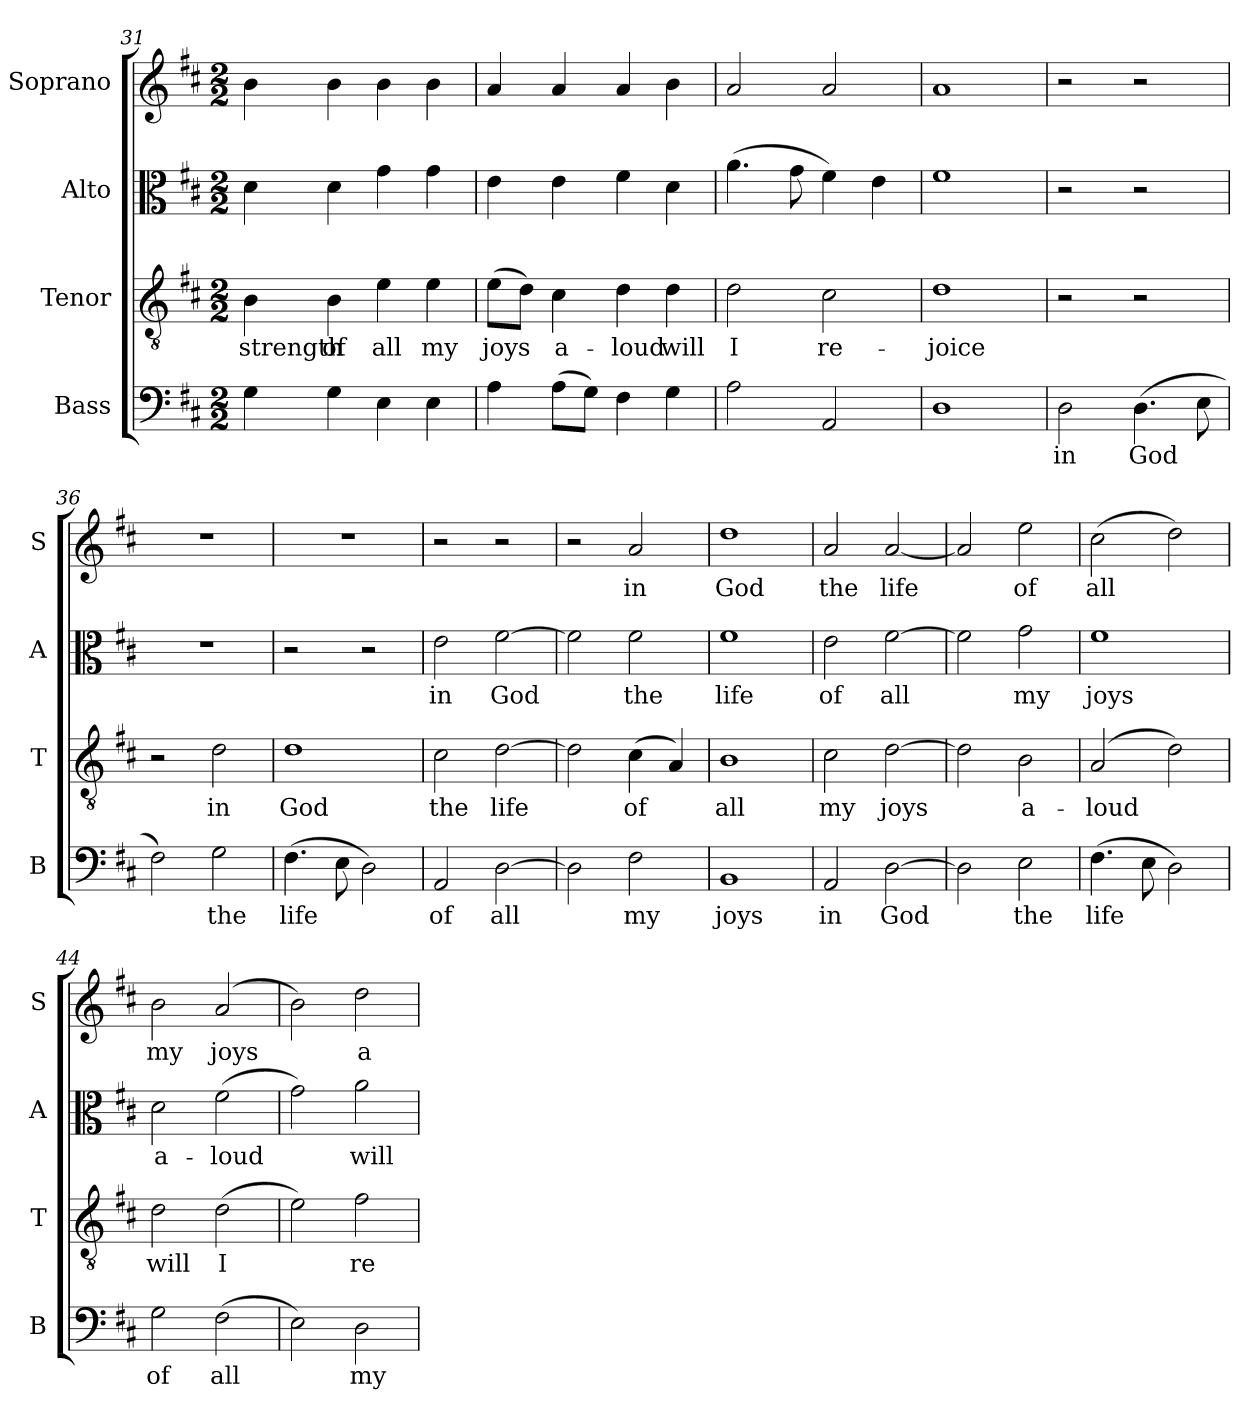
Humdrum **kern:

**kern	**text	**kern	**text	**kern	**text	**kern	**text
*part4	*part4	*part3	*part3	*part2	*part2	*part1	*part1
*staff4	*staff4	*staff3	*staff3	*staff2	*staff2	*staff1	*staff1
*I"Bass	*	*I"Tenor	*	*I"Alto	*	*I"Soprano	*
*I'B	*	*I'T	*	*I'A	*	*I'S	*
*clefF4	*	*clefGv2	*	*clefC3	*	*clefG2	*
*k[f#c#]	*	*k[f#c#]	*	*k[f#c#]	*	*k[f#c#]	*
*D:	*	*D:	*	*D:	*	*D:	*
*M2/2	*	*M2/2	*	*M2/2	*	*M2/2	*
=31	=31	=31	=31	=31	=31	=31	=31
4G\	.	4B\	strength	4d\	.	4b\	.
4G\	.	4B\	of	4d\	.	4b\	.
4E\	.	4e\	all	4g\	.	4b\	.
4E\	.	4e\	my	4g\	.	4b\	.
!!LO:LB:g=z
=32	=32	=32	=32	=32	=32	=32	=32
4A\	.	(8e\L	joys	4e\	.	4a/	.
.	.	8d\J)	.	.	.	.	.
(8A\L	.	4c#\	a-	4e\	.	4a/	.
8G\J)	.	.	.	.	.	.	.
4F#\	.	4d\	-loud	4f#\	.	4a/	.
4G\	.	4d\	will	4d\	.	4b\	.
=33	=33	=33	=33	=33	=33	=33	=33
2A\	.	2d\	I	(4.a\	.	2a/	.
.	.	.	.	8g\	.	.	.
2AA/	.	2c#\	re-	4f#\)	.	2a/	.
.	.	.	.	4e\	.	.	.
=34	=34	=34	=34	=34	=34	=34	=34
1D	.	1d	-joice	1f#	.	1a	.
=35	=35	=35	=35	=35	=35	=35	=35
2D\	in	2r	.	2r	.	2r	.
(4.D\	God	2r	.	2r	.	2r	.
8E\	.	.	.	.	.	.	.
=36	=36	=36	=36	=36	=36	=36	=36
2F#\)	.	2r	.	1r	.	1r	.
2G\	the	2d\	in	.	.	.	.
=37	=37	=37	=37	=37	=37	=37	=37
(4.F#\	life	1d	God	2r	.	1r	.
8E\	.	.	.	.	.	.	.
2D\)	.	.	.	2r	.	.	.
=38	=38	=38	=38	=38	=38	=38	=38
2AA/	of	2c#\	the	2e\	in	2r	.
[2D\	all	[2d\	life	[2f#\	God	2r	.
=39	=39	=39	=39	=39	=39	=39	=39
2D\]	.	2d\]	.	2f#\]	.	2r	.
2F#\	my	(4c#\	of	2f#\	the	2a/	in
.	.	4A/)	.	.	.	.	.
!!LO:PB:g=z
=40	=40	=40	=40	=40	=40	=40	=40
1BB	joys	1B	all	1f#	life	1dd	God
=41	=41	=41	=41	=41	=41	=41	=41
2AA/	in	2c#\	my	2e\	of	2a/	the
[2D\	God	[2d\	joys	[2f#\	all	[2a/	life
=42	=42	=42	=42	=42	=42	=42	=42
2D\]	.	2d\]	.	2f#\]	.	2a/]	.
2E\	the	2B\	a-	2g\	my	2ee\	of
=43	=43	=43	=43	=43	=43	=43	=43
(4.F#\	life	(2A/	-loud	1f#	joys	(2cc#\	all
8E\	.	.	.	.	.	.	.
2D\)	.	2d\)	.	.	.	2dd\)	.
=44	=44	=44	=44	=44	=44	=44	=44
2G\	of	2d\	will	2d\	a-	2b\	my
(2F#\	all	(2d\	I	(2f#\	-loud	(2a/	joys
=45	=45	=45	=45	=45	=45	=45	=45
2E\)	.	2e\)	.	2g\)	.	2b\)	.
2D\	my	2f#\	re-	2a\	will	2dd\	a-
=	=	=	=	=	=	=	=
*-	*-	*-	*-	*-	*-	*-	*-
